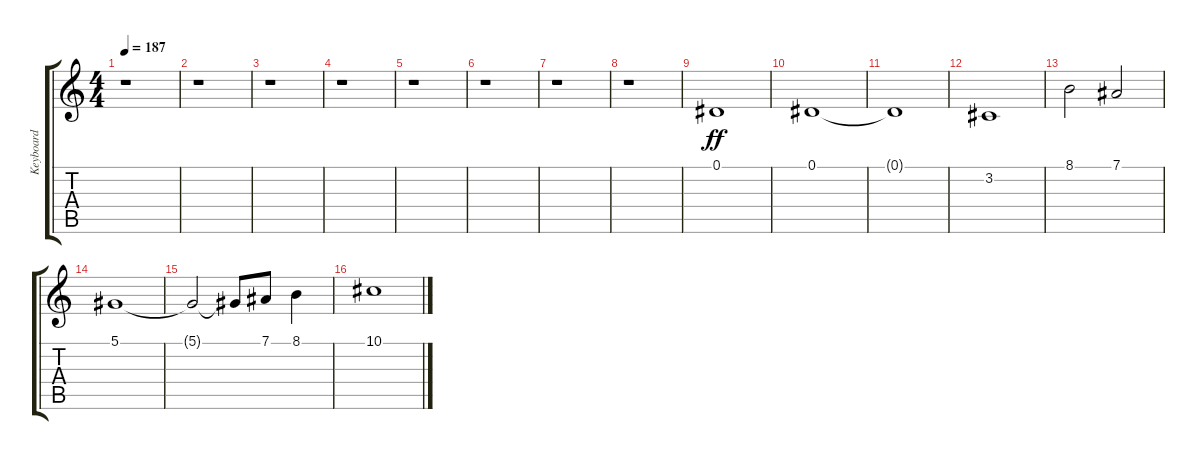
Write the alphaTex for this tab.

\track ("Keyboard" "Keyboard") {instrument acousticgrandpiano}
\staff {score tabs}
\tuning (Eb4 Bb3 Gb3 Db3 Ab2 Eb2) {hide}
\ts (4 4)
\tempo 187
\clef g2
\ks c
r.1{dy ff} |
r.1 |
r.1 |
r.1 |
r.1 |
r.1 |
r.1 |
r.1 |
0.1.1 |
0.1.1 |
0.1{t}.1 |
3.2.1 |
8.1.2 7.1.2 |
5.1.1 |
5.1{t}.2 5.1{t}.8 7.1.8 8.1.4 |
10.1.1
